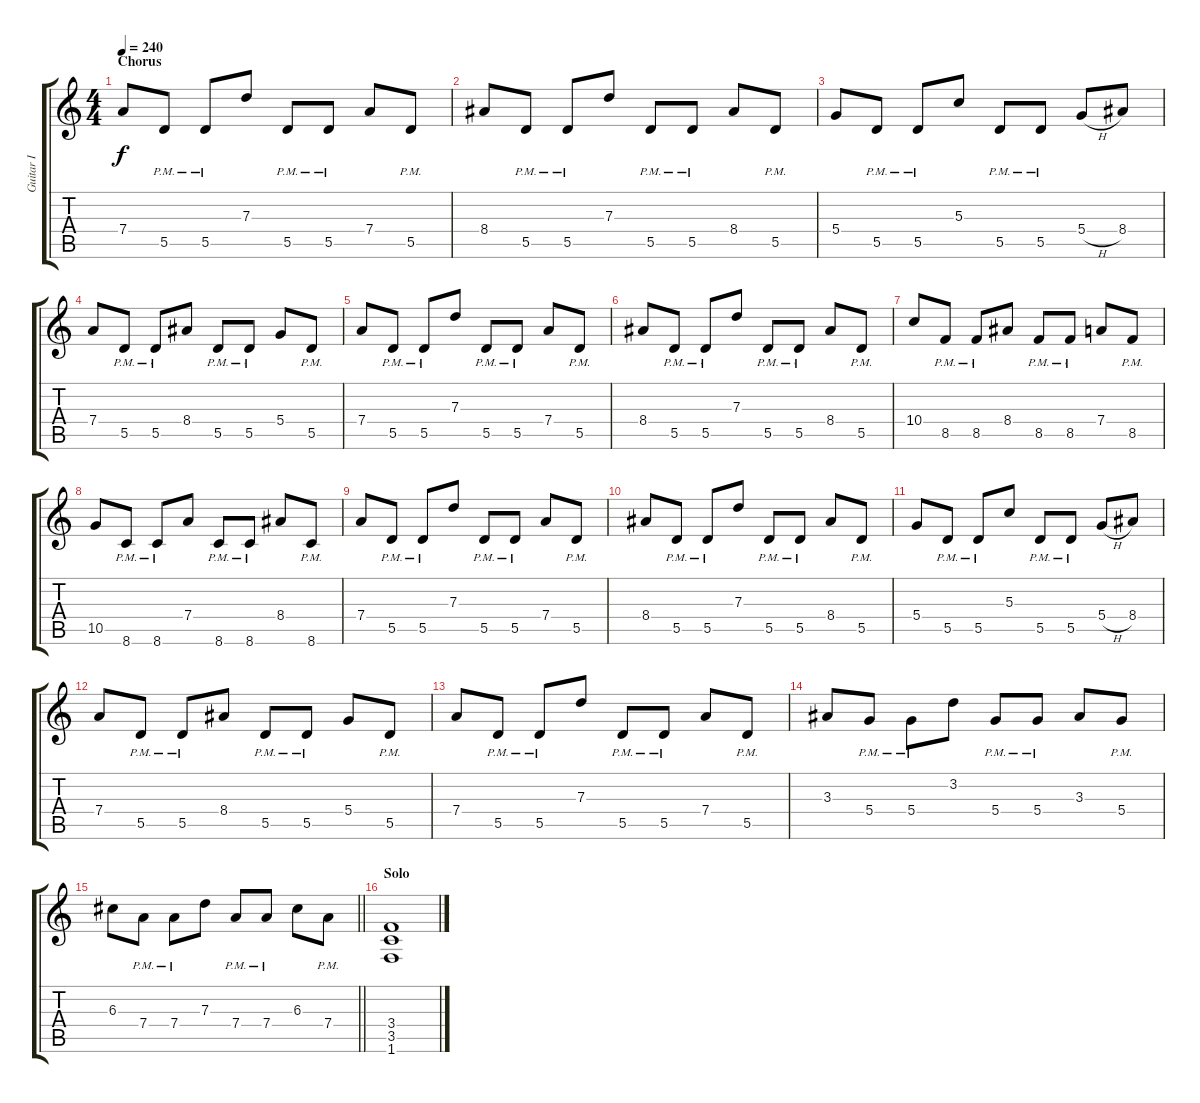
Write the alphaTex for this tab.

\track ("Guitar I" "Guitar I") {instrument overdrivenguitar}
\staff {score tabs}
\tuning (E4 B3 G3 D3 A2 E2) {hide}
\ts (4 4)
\section ("" "Chorus")
\tempo 240
\clef g2
\ks c
7.4.8{dy f} 5.5{pm}.8 5.5{pm}.8 7.3.8 5.5{pm}.8 5.5{pm}.8 7.4.8 5.5{pm}.8 |
8.4.8 5.5{pm}.8 5.5{pm}.8 7.3.8 5.5{pm}.8 5.5{pm}.8 8.4.8 5.5{pm}.8 |
5.4.8 5.5{pm}.8 5.5{pm}.8 5.3.8 5.5{pm}.8 5.5{pm}.8 5.4{h}.8 8.4.8 |
7.4.8 5.5{pm}.8 5.5{pm}.8 8.4.8 5.5{pm}.8 5.5{pm}.8 5.4.8 5.5{pm}.8 |
7.4.8 5.5{pm}.8 5.5{pm}.8 7.3.8 5.5{pm}.8 5.5{pm}.8 7.4.8 5.5{pm}.8 |
8.4.8 5.5{pm}.8 5.5{pm}.8 7.3.8 5.5{pm}.8 5.5{pm}.8 8.4.8 5.5{pm}.8 |
10.4.8 8.5{pm}.8 8.5{pm}.8 8.4.8 8.5{pm}.8 8.5{pm}.8 7.4.8 8.5{pm}.8 |
10.5.8 8.6{pm}.8 8.6{pm}.8 7.4.8 8.6{pm}.8 8.6{pm}.8 8.4.8 8.6{pm}.8 |
7.4.8 5.5{pm}.8 5.5{pm}.8 7.3.8 5.5{pm}.8 5.5{pm}.8 7.4.8 5.5{pm}.8 |
8.4.8 5.5{pm}.8 5.5{pm}.8 7.3.8 5.5{pm}.8 5.5{pm}.8 8.4.8 5.5{pm}.8 |
5.4.8 5.5{pm}.8 5.5{pm}.8 5.3.8 5.5{pm}.8 5.5{pm}.8 5.4{h}.8 8.4.8 |
7.4.8 5.5{pm}.8 5.5{pm}.8 8.4.8 5.5{pm}.8 5.5{pm}.8 5.4.8 5.5{pm}.8 |
7.4.8 5.5{pm}.8 5.5{pm}.8 7.3.8 5.5{pm}.8 5.5{pm}.8 7.4.8 5.5{pm}.8 |
3.3.8 5.4{pm}.8 5.4{pm}.8 3.2.8 5.4{pm}.8 5.4{pm}.8 3.3.8 5.4{pm}.8 |
\barLineRight lightlight
6.3.8 7.4{pm}.8 7.4{pm}.8 7.3.8 7.4{pm}.8 7.4{pm}.8 6.3.8 7.4{pm}.8 |
\section ("" "Solo")
(3.4 3.5 1.6).1
